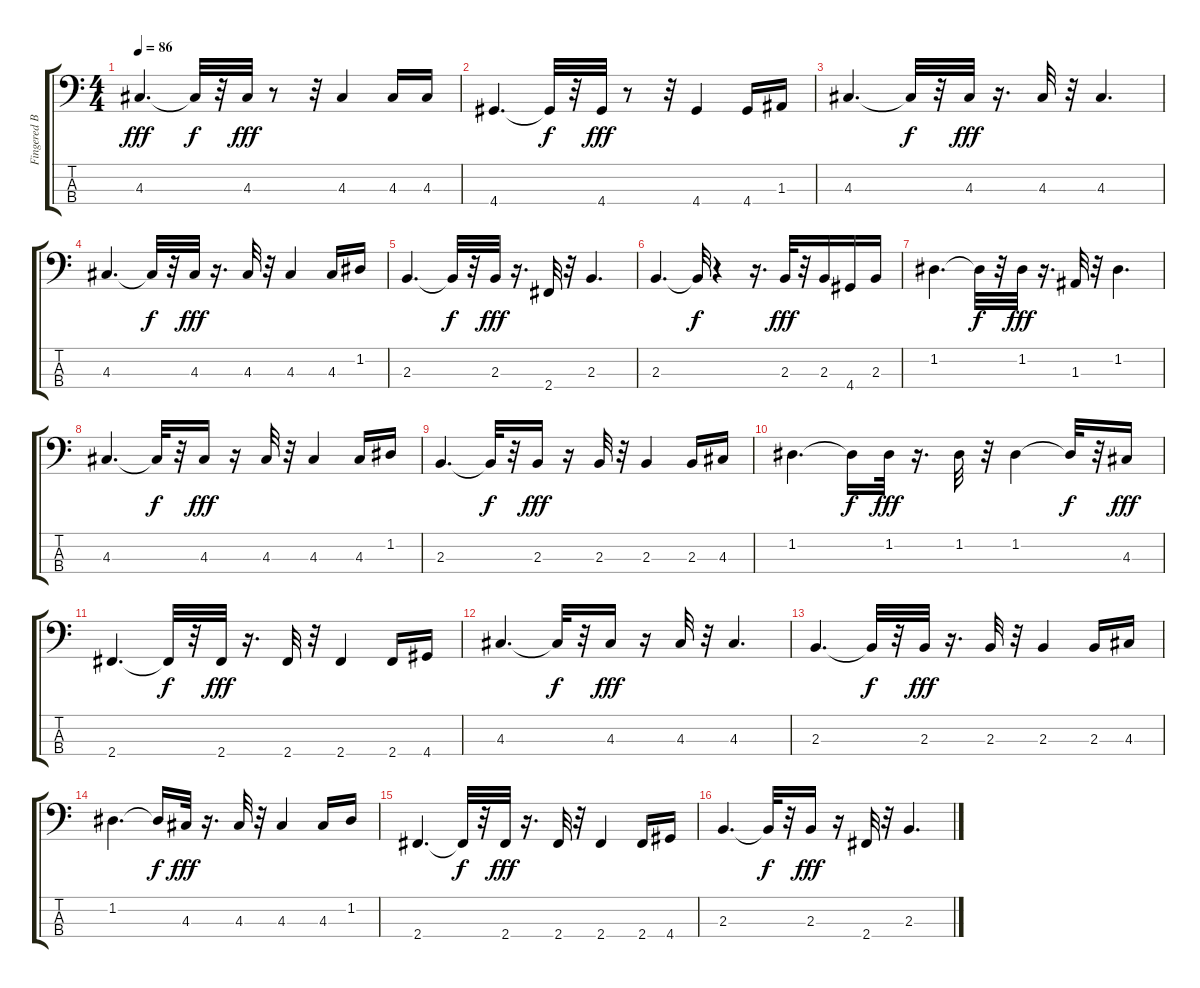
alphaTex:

\track ("Fingered Bass       " "Fingered B") {instrument electricbassfinger}
\staff {score tabs}
\tuning (G2 D2 A1 E1) {hide}
\ts (4 4)
\tempo 86
\clef f4
\ks c
4.3.4{d dy fff} 4.3{t}.32{dy f} r.32 4.3.32{dy fff} r.8 r.32 4.3.4 4.3.16 4.3.16 |
4.4.4{d} 4.4{t}.32{dy f} r.32 4.4.32{dy fff} r.8 r.32 4.4.4 4.4.16 1.3.16 |
4.3.4{d} 4.3{t}.32{dy f} r.32 4.3.32{dy fff} r.16{d} 4.3.32 r.32 4.3.4{d} |
4.3.4{d} 4.3{t}.32{dy f} r.32 4.3.32{dy fff} r.16{d} 4.3.32 r.32 4.3.4 4.3.16 1.2.16 |
2.3.4{d} 2.3{t}.32{dy f} r.32 2.3.32{dy fff} r.16{d} 2.4.32 r.32 2.3.4{d} |
2.3.4{d} 2.3{t}.32{dy f} r.4 r.16{d} 2.3.32{dy fff} r.32 2.3.16 4.4.16 2.3.16 |
1.2.4{d} 1.2{t}.32{dy f} r.32 1.2.32{dy fff} r.16{d} 1.3.32 r.32 1.2.4{d} |
4.3.4{d} 4.3{t}.32{dy f} r.32 4.3.16{dy fff} r.16 4.3.32 r.32 4.3.4 4.3.16 1.2.16 |
2.3.4{d} 2.3{t}.32{dy f} r.32 2.3.16{dy fff} r.16 2.3.32 r.32 2.3.4 2.3.16 4.3.16 |
1.2.4{d} 1.2{t}.16{dy f} 1.2.32{dy fff} r.16{d} 1.2.32 r.32 1.2.4 1.2{t}.32{dy f} r.32 4.3.16{dy fff} |
2.4.4{d} 2.4{t}.32{dy f} r.32 2.4.32{dy fff} r.16{d} 2.4.32 r.32 2.4.4 2.4.16 4.4.16 |
4.3.4{d} 4.3{t}.32{dy f} r.32 4.3.16{dy fff} r.16 4.3.32 r.32 4.3.4{d} |
2.3.4{d} 2.3{t}.32{dy f} r.32 2.3.32{dy fff} r.16{d} 2.3.32 r.32 2.3.4 2.3.16 4.3.16 |
1.2.4{d} 1.2{t}.16{dy f} 4.3.32{dy fff} r.16{d} 4.3.32 r.32 4.3.4 4.3.16 1.2.16 |
2.4.4{d} 2.4{t}.32{dy f} r.32 2.4.32{dy fff} r.16{d} 2.4.32 r.32 2.4.4 2.4.16 4.4.16 |
2.3.4{d} 2.3{t}.32{dy f} r.32 2.3.16{dy fff} r.16 2.4.32 r.32 2.3.4{d}
